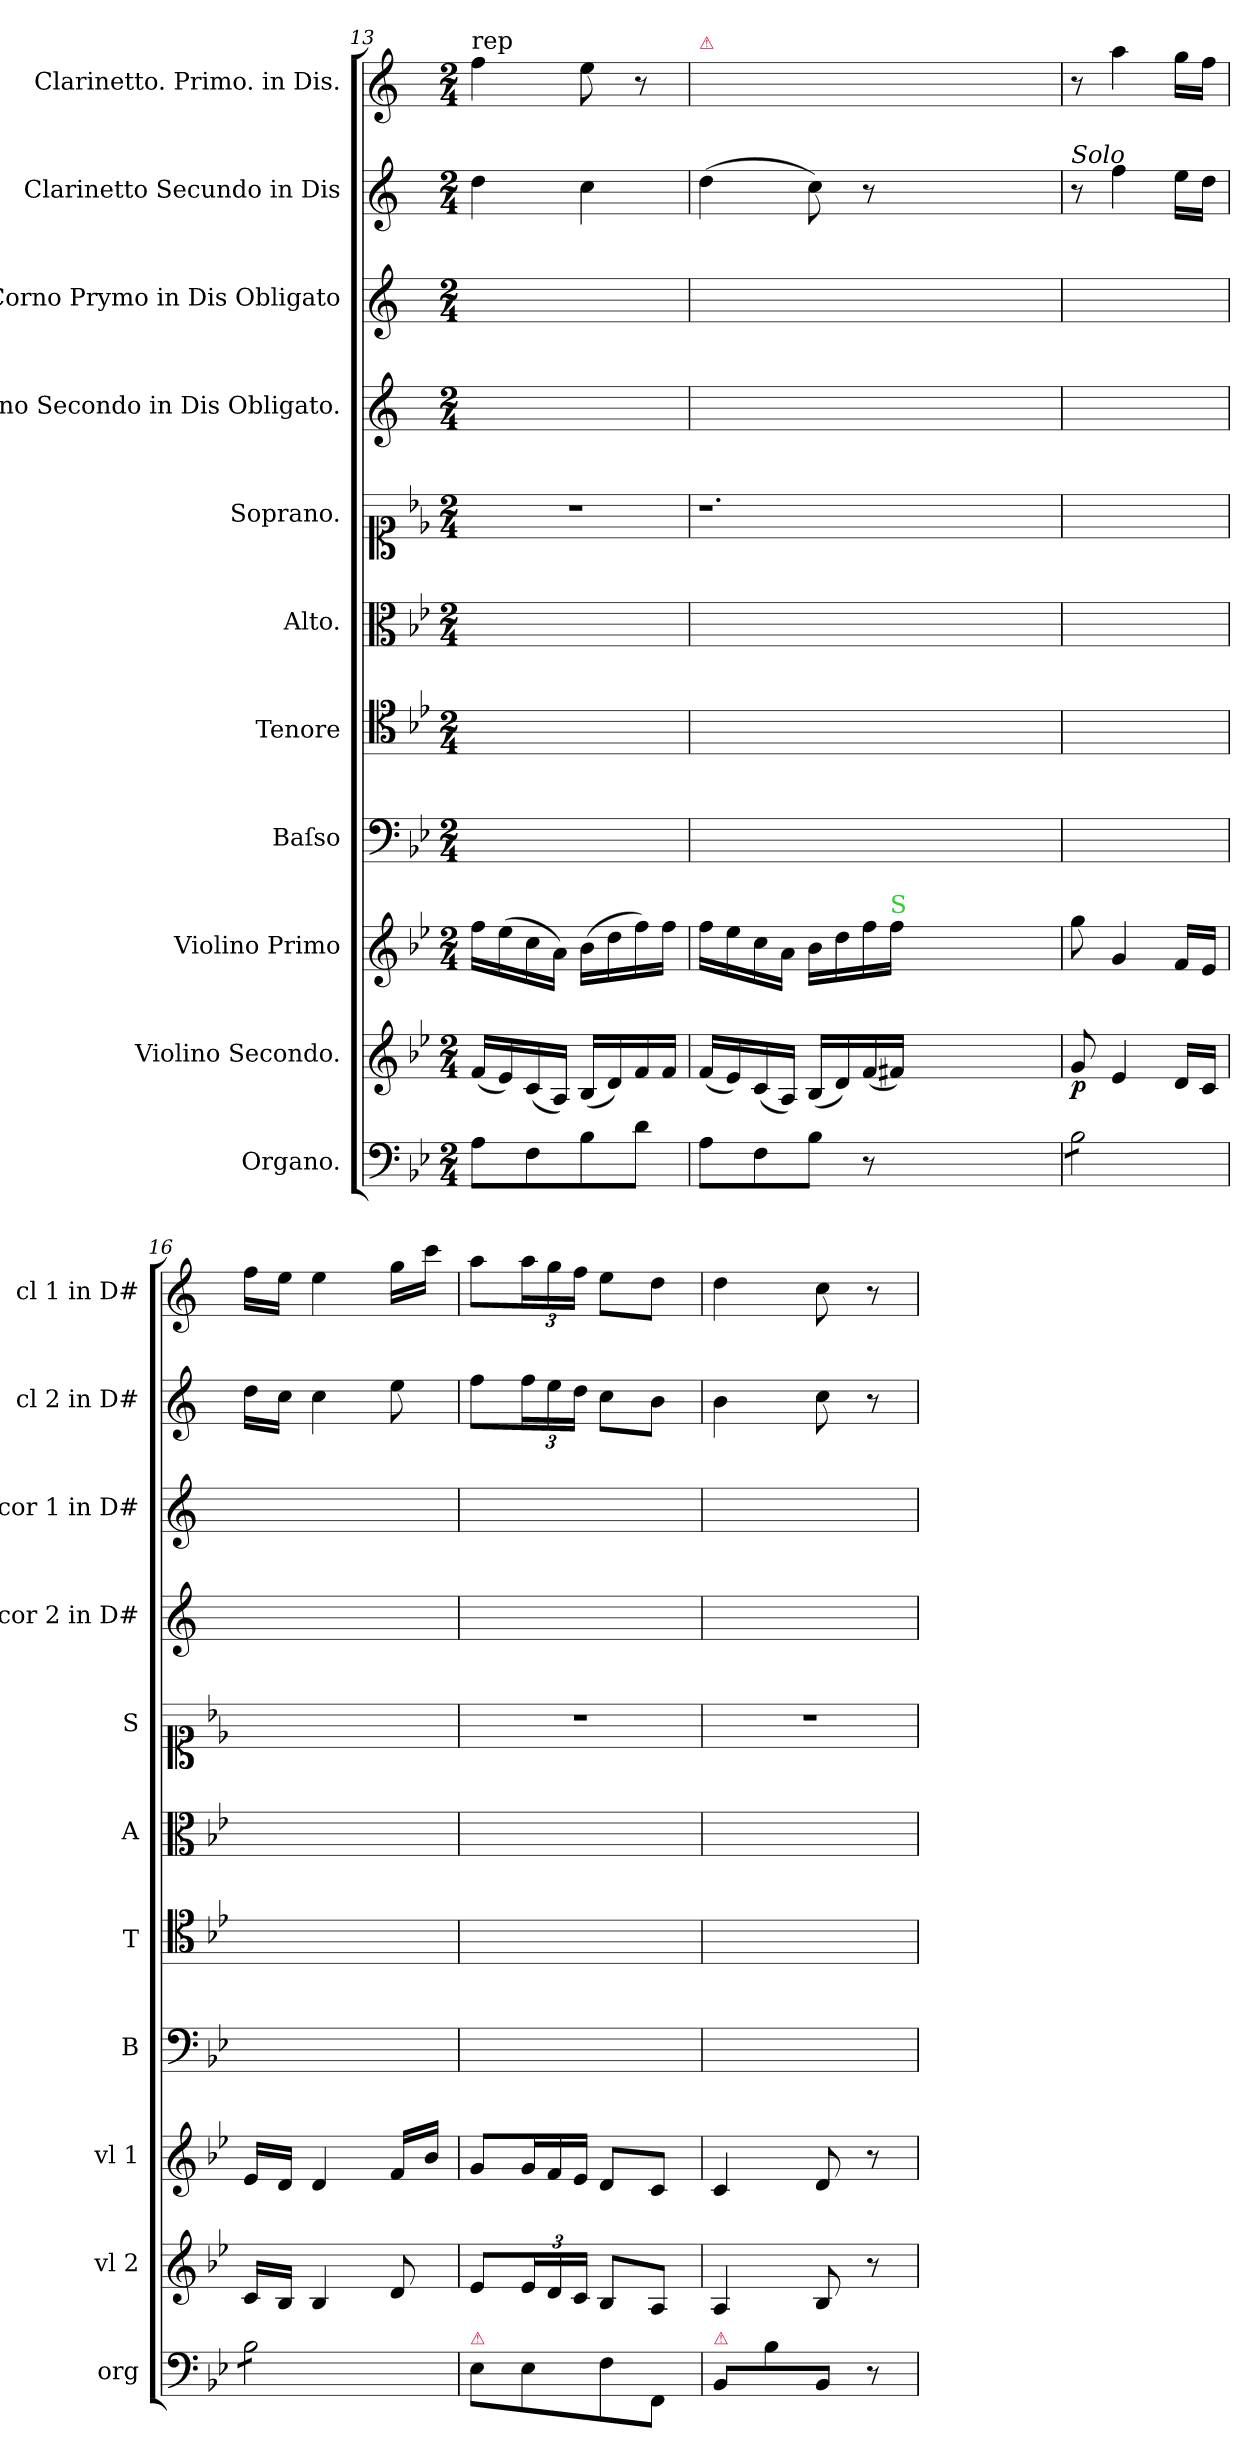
**kern	**kern	**dynam	**kern	**kern	**kern	**kern	**kern	**kern	**kern	**kern	**kern
*part11	*part10	*part10	*part9	*part8	*part7	*part6	*part5	*part4	*part3	*part2	*part1
*staff11	*staff10	*staff10	*staff9	*staff8	*staff7	*staff6	*staff5	*staff4	*staff3	*staff2	*staff1
*I"Organo.	*I"Violino Secondo.	*	*I"Violino Primo	*I"Baſso	*I"Tenore	*I"Alto.	*I"Soprano.	*I"Corno Secondo in Dis Obligato.	*I"Corno Prymo in Dis Obligato	*I"Clarinetto Secundo in Dis	*I"Clarinetto. Primo. in Dis.
*I'org	*I'vl 2	*	*I'vl 1	*I'B	*I'T	*I'A	*I'S	*I'cor 2 in D#	*I'cor 1 in D#	*I'cl 2 in D#	*I'cl 1 in D#
*clefF4	*clefG2	*	*clefG2	*clefF4	*clefC4	*clefC3	*clefC1	*clefG2	*clefG2	*clefG2	*clefG2
*	*	*	*	*	*	*	*	*ITrd5c9	*ITrd5c9	*ITrd1c2	*ITrd1c2
*k[b-e-]	*k[b-e-]	*	*k[b-e-]	*k[b-e-]	*k[b-e-]	*k[b-e-]	*k[b-e-]	*k[b-e-a-]	*k[b-e-a-]	*k[b-e-]	*k[b-e-]
*M2/4	*M2/4	*	*M2/4	*M2/4	*M2/4	*M2/4	*M2/4	*M2/4	*M2/4	*M2/4	*M2/4
=13	=13	=13	=13	=13	=13	=13	=13	=13	=13	=13	=13
!	!	!	!	!	!	!	!	!	!	!	!LO:TX:a:t=rep
8A\L	(16f/LL	.	16ff\LL	2ryy	2ryy	2ryy	2r	2ryy	2ryy	4cc\	4ee-\
.	16e-/)	.	(16ee-\	.	.	.	.	.	.	.	.
8F\	(16c/	.	16cc\	.	.	.	.	.	.	.	.
.	16A/JJ)	.	16a\JJ)	.	.	.	.	.	.	.	.
8B-\	(16B-/LL	.	(16b-\LL	.	.	.	.	.	.	4b-\	8dd\
.	16d/)	.	16dd\	.	.	.	.	.	.	.	.
8d\J	16f/	.	16ff\)	.	.	.	.	.	.	.	8r
.	16f/JJ	.	16ff\JJ	.	.	.	.	.	.	.	.
=14	=14	=14	=14	=14	=14	=14	=14	=14	=14	=14	=14
!	!	!	!	!	!	!	!	!	!	!	!LO:TX:a:color=crimson:t=⚠
8A\L	(16f/LL	.	16ff\LL	2ryy	2ryy	2ryy	1.r	2ryy	2ryy	(4cc\	4ee-\yy
.	16e-/)	.	16ee-\	.	.	.	.	.	.	.	.
8F\	(16c/	.	16cc\	.	.	.	.	.	.	.	.
.	16A/JJ)	.	16a\JJ	.	.	.	.	.	.	.	.
8B-\J	(16B-/LL	.	16b-\LL	.	.	.	.	.	.	8b-\)	8dd\yy
.	16d/)	.	16dd\	.	.	.	.	.	.	.	.
8r	(16f/	.	16ff\	.	.	.	.	.	.	8r	8ryy
!	!	!	!LO:TX:a:color=limegreen:t=S	!	!	!	!	!	!	!	!
.	16f#X/JJ)	.	16ff\JJ	.	.	.	.	.	.	.	.
1ryy	1ryy	.	1ryy	1ryy	1ryy	1ryy	.	1ryy	1ryy	1ryy	1ryy
=15	=15	=15	=15	=15	=15	=15	=15	=15	=15	=15	=15
!	!	!	!	!	!	!	!	!	!	!LO:TX:a:i:t=Solo	!
*tremolo	*	*	*	*	*	*	*	*	*	*	*
8B-\L	8g/	p	8gg\	2ryy	2ryy	2ryy	2ryy	2ryy	2ryy	8r	8r
8B-\	4e-/	.	4g/	.	.	.	.	.	.	4ee-\	4gg\
8B-\	.	.	.	.	.	.	.	.	.	.	.
8B-\J	16d/LL	.	16f/LL	.	.	.	.	.	.	16dd\LL	16ff\LL
.	16c/JJ	.	16e-/JJ	.	.	.	.	.	.	16cc\JJ	16ee-\JJ
=16	=16	=16	=16	=16	=16	=16	=16	=16	=16	=16	=16
8B-\L	16c/LL	.	16e-/LL	2ryy	2ryy	2ryy	2ryy	2ryy	2ryy	16cc\LL	16ee-\LL
.	16B-/JJ	.	16d/JJ	.	.	.	.	.	.	16b-\JJ	16dd\JJ
8B-\	4B-/	.	4d/	.	.	.	.	.	.	4b-\	4dd\
8B-\	.	.	.	.	.	.	.	.	.	.	.
8B-\J	8d/	.	16f/LL	.	.	.	.	.	.	8dd\	16ff\LL
*Xtremolo	*	*	*	*	*	*	*	*	*	*	*
.	.	.	16b-/JJ	.	.	.	.	.	.	.	16bb-\JJ
=17	=17	=17	=17	=17	=17	=17	=17	=17	=17	=17	=17
!LO:TX:a:color=crimson:t=⚠	!	!	!	!	!	!	!	!	!	!	!
8E-\L	8e-/L	.	8g/L	2ryy	2ryy	2ryy	2r	2ryy	2ryy	8ee-\L	8gg\L
*	*	*	*Xtuplet	*	*	*	*	*	*	*	*
8E-\	24e-/L	.	24g/L	.	.	.	.	.	.	24ee-\L	24gg\L
.	24d/	.	24f/	.	.	.	.	.	.	24dd\	24ff\
.	24c/JJ	.	24e-/JJ	.	.	.	.	.	.	24cc\JJ	24ee-\JJ
8F\	8B-/L	.	8d/L	.	.	.	.	.	.	8b-\L	8dd\L
8FF/J	8A/J	.	8c/J	.	.	.	.	.	.	8a\J	8cc\J
=18	=18	=18	=18	=18	=18	=18	=18	=18	=18	=18	=18
!LO:TX:a:color=crimson:t=⚠	!	!	!	!	!	!	!	!	!	!	!
8BB-/L	4A/	.	4c/	2ryy	2ryy	2ryy	2r	2ryy	2ryy	4a\	4cc\
8B-\	.	.	.	.	.	.	.	.	.	.	.
8BB-/J	8B-/	.	8d/	.	.	.	.	.	.	8b-\	8b-\
8r	8r	.	8r	.	.	.	.	.	.	8r	8r
=	=	=	=	=	=	=	=	=	=	=	=
*-	*-	*-	*-	*-	*-	*-	*-	*-	*-	*-	*-
